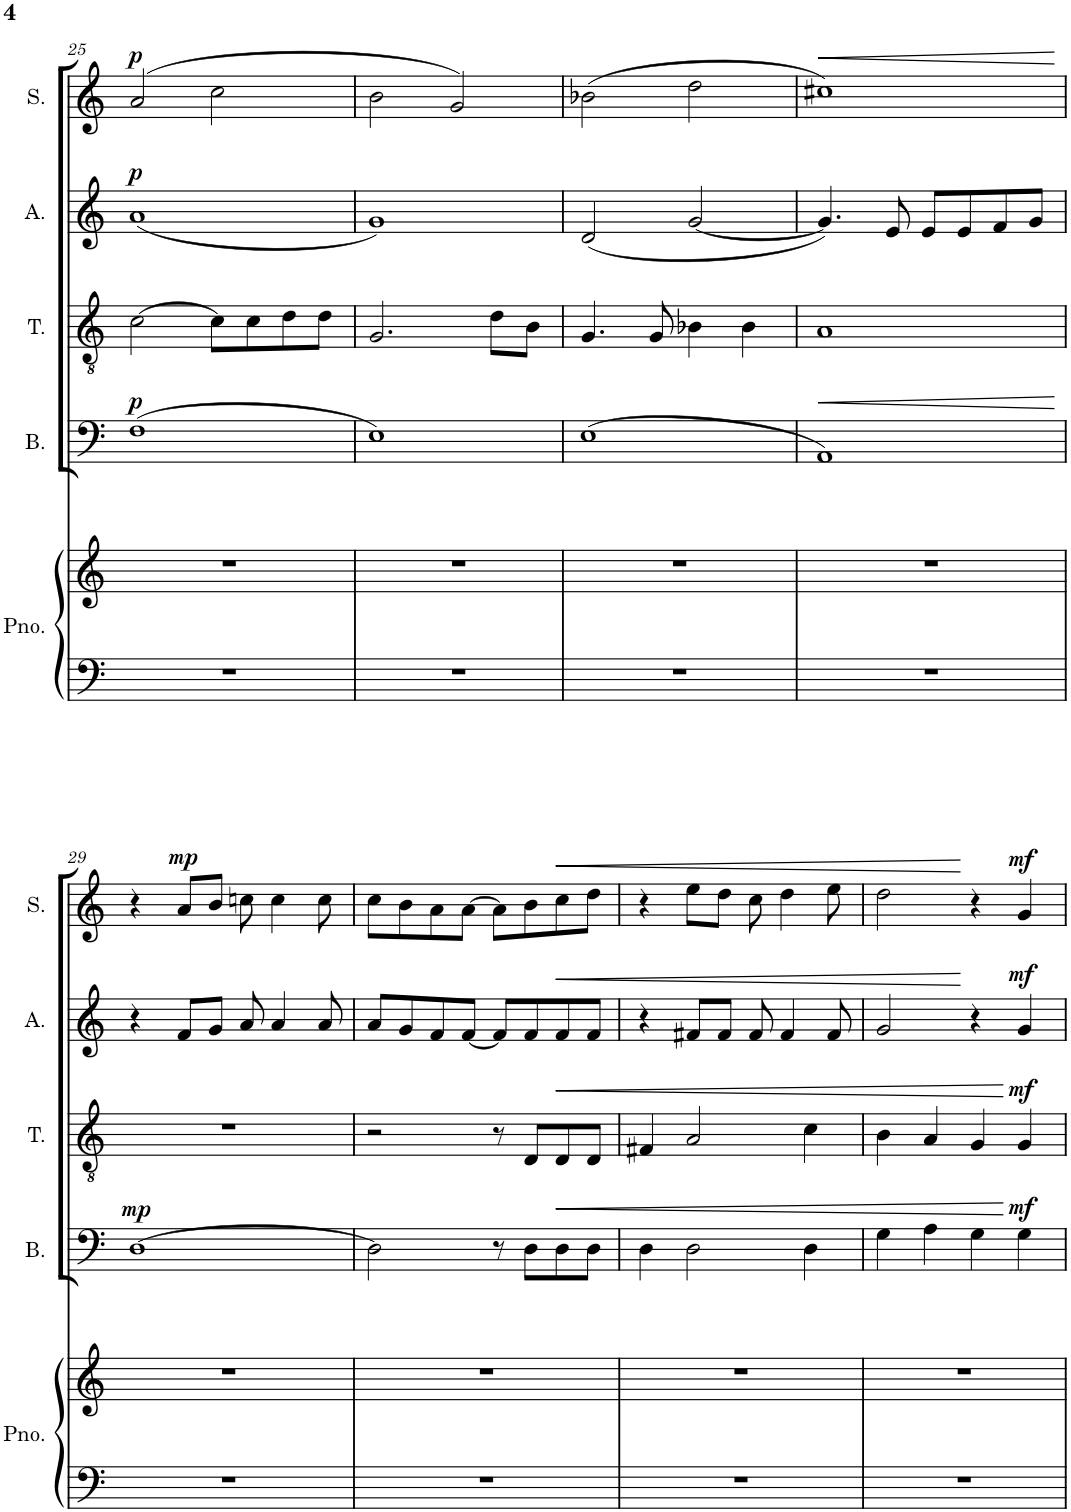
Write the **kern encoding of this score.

**kern	**kern	**kern	**dynam	**kern	**dynam	**kern	**dynam	**kern	**dynam
*part5	*part5	*part4	*part4	*part3	*part3	*part2	*part2	*part1	*part1
*staff6	*staff5	*staff4	*staff4	*staff3	*staff3	*staff2	*staff2	*staff1	*staff1
*I"Piano	*	*I"Bass	*	*I"Tenor	*	*I"Alto	*	*I"Soprano	*
*I'Pno.	*	*I'B.	*	*I'T.	*	*I'A.	*	*I'S.	*
!!LO:PB:g=z
*clefF4	*clefG2	*clefF4	*	*clefGv2	*	*clefG2	*	*clefG2	*
*k[]	*k[]	*k[]	*	*k[]	*	*k[]	*	*k[]	*
*M4/4	*M4/4	*M4/4	*	*M4/4	*	*M4/4	*	*M4/4	*
=25	=25	=25	=25	=25	=25	=25	=25	=25	=25
!	!	!	!LO:DY:a	!	!	!	!LO:DY:a	!	!LO:DY:a
1r	1r	(1F	p	[2c\	.	(1a	p	(2a/	p
.	.	.	.	8c\L]	.	.	.	2cc\	.
.	.	.	.	8c\	.	.	.	.	.
.	.	.	.	8d\	.	.	.	.	.
.	.	.	.	8d\J	.	.	.	.	.
=26	=26	=26	=26	=26	=26	=26	=26	=26	=26
1r	1r	1E)	.	2.G/	.	1g)	.	2b\	.
.	.	.	.	.	.	.	.	2g/)	.
.	.	.	.	8d\L	.	.	.	.	.
.	.	.	.	8B\J	.	.	.	.	.
=27	=27	=27	=27	=27	=27	=27	=27	=27	=27
1r	1r	(1E	.	4.G/	.	(2d/	.	(2b-X\	.
.	.	.	.	8G/	.	.	.	.	.
.	.	.	.	4B-X\	.	[2g/	.	2dd\	.
.	.	.	.	4B-\	.	.	.	.	.
=28	=28	=28	=28	=28	=28	=28	=28	=28	=28
!	!	!	!LO:HP:b	!	!	!	!	!	!LO:HP:b
1r	1r	1AA)	<	1A	.	4.g/])	.	1cc#X)	<
.	.	.	.	.	.	8e/	.	.	.
.	.	.	.	.	.	8e/L	.	.	.
.	.	.	.	.	.	8e/	.	.	.
.	.	.	.	.	.	8f/	.	.	.
.	.	.	.	.	.	8g/J	.	.	.
.	.	.	.	.	.	.	.	.	[
!!LO:LB:g=z
=29	=29	=29	=29	=29	=29	=29	=29	=29	=29
!	!	!	!LO:DY:a	!	!	!	!	!	!
1r	1r	[1D	mp	1r	.	4r	.	4r	.
!	!	!	!	!	!	!	!	!	!LO:DY:a
.	.	.	.	.	.	8f/L	.	8a/L	mp
.	.	.	.	.	.	8g/J	.	8b/J	.
.	.	.	.	.	.	8a/	.	8ccn\	.
.	.	.	.	.	.	4a/	.	4cc\	.
.	.	.	.	.	.	8a/	.	8cc\	.
=30	=30	=30	=30	=30	=30	=30	=30	=30	=30
1r	1r	2D\]	.	2r	.	8a/L	.	8cc\L	.
.	.	.	.	.	.	8g/	.	8b\	.
.	.	.	.	.	.	8f/	.	8a\	.
.	.	.	.	.	.	[8f/J	.	[8a\J	.
.	.	8r	.	8r	.	8f/L]	.	8a\L]	.
.	.	8D\L	.	8D/L	.	8f/	.	8b\	.
!	!	!	!	!	!	!	!	!	!LO:HP:b
.	.	8D\	.	8D/	.	8f/	.	8cc\	<
.	.	8D\J	.	8D/J	.	8f/J	.	8dd\J	.
=31	=31	=31	=31	=31	=31	=31	=31	=31	=31
1r	1r	4D\	.	4F#X/	.	4r	.	4r	.
.	.	2D\	.	2A/	.	8f#X/L	.	8ee\L	.
.	.	.	.	.	.	8f#/J	.	8dd\J	.
.	.	.	.	.	.	8f#/	.	8cc\	.
.	.	.	.	.	.	4f#/	.	4dd\	.
.	.	4D\	.	4c\	.	.	.	.	.
.	.	.	.	.	.	8f#/	.	8ee\	.
=32	=32	=32	=32	=32	=32	=32	=32	=32	=32
1r	1r	4G\	.	4B\	.	2g/	.	2dd\	.
.	.	4A\	.	4A/	.	.	.	.	.
.	.	4G\	.	4G/	.	4r	.	4r	[
!	!	!	!LO:DY:n=1:a	!	!LO:DY:a	!	!LO:DY:a	!	!LO:DY:a
.	.	4G\	[ mf	4G/	mf	4g/	mf	4g/	mf
=	=	=	=	=	=	=	=	=	=
*-	*-	*-	*-	*-	*-	*-	*-	*-	*-
